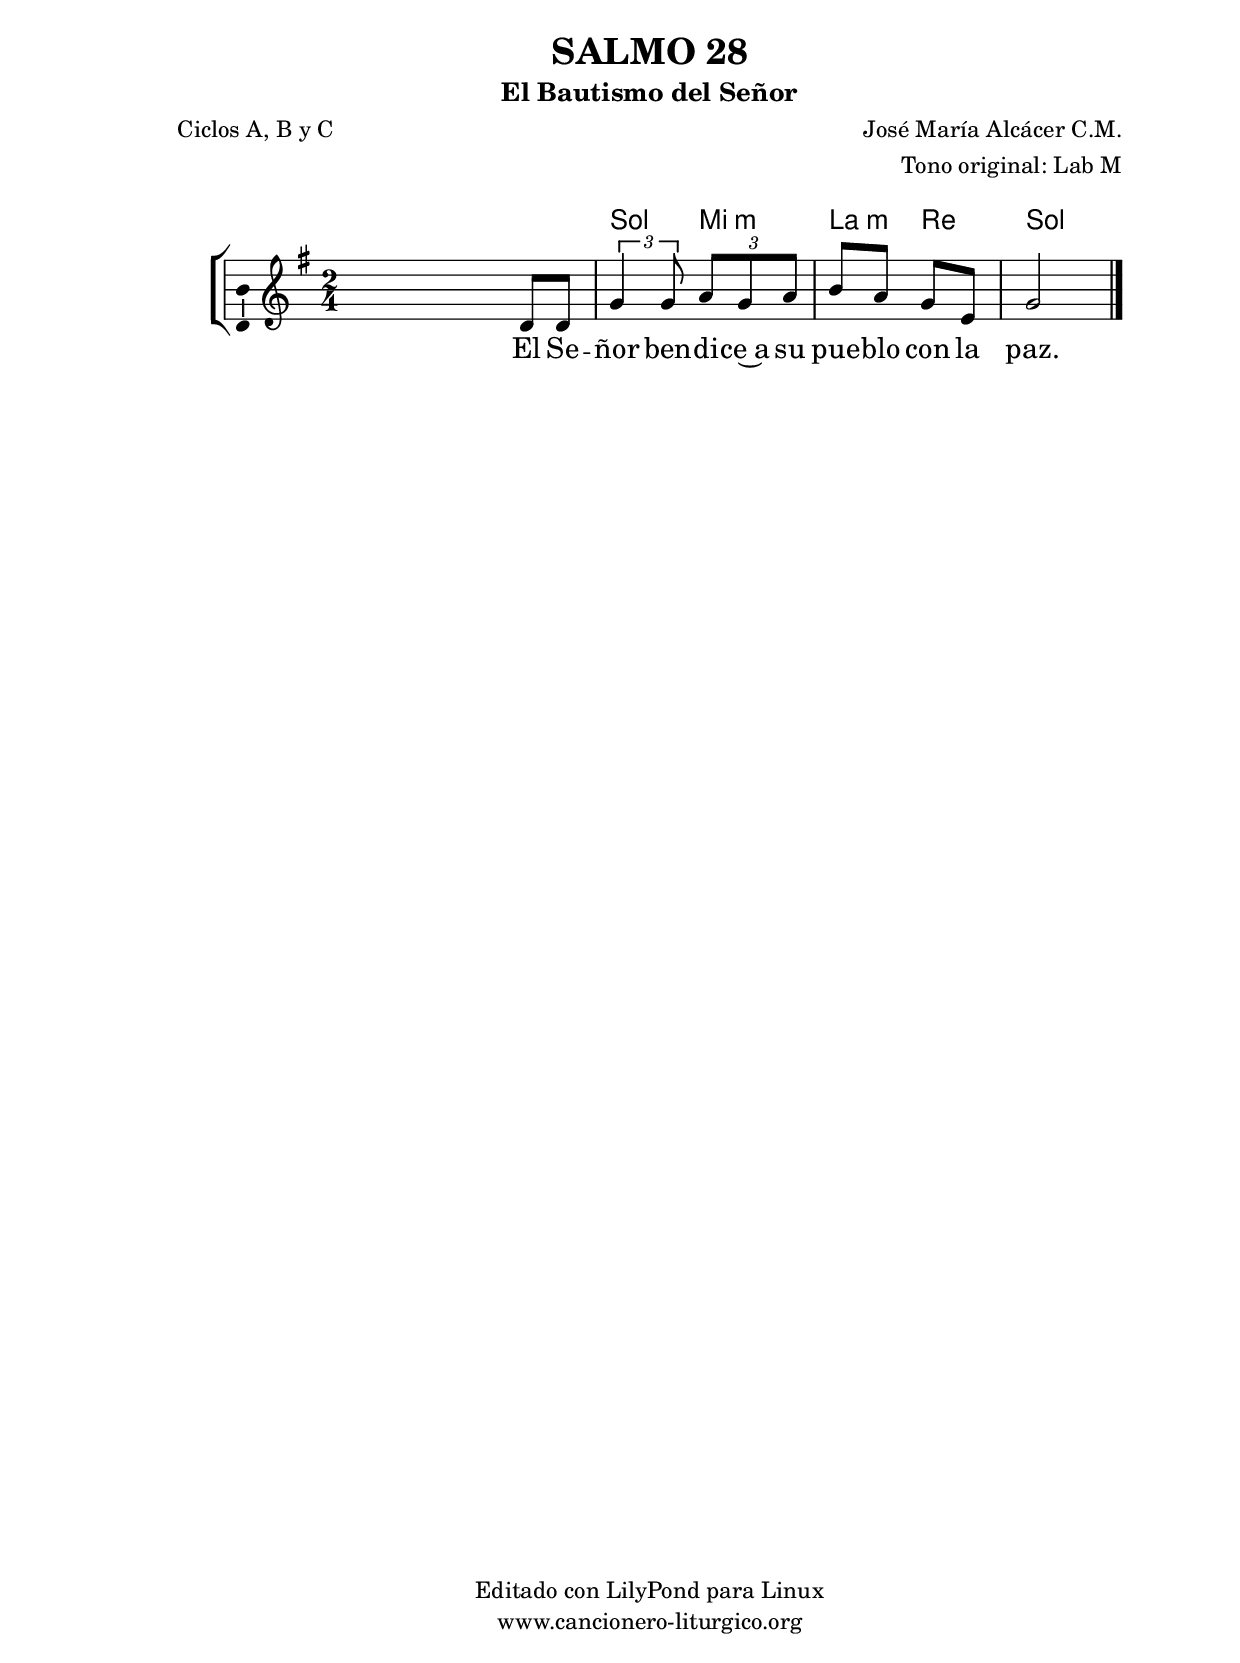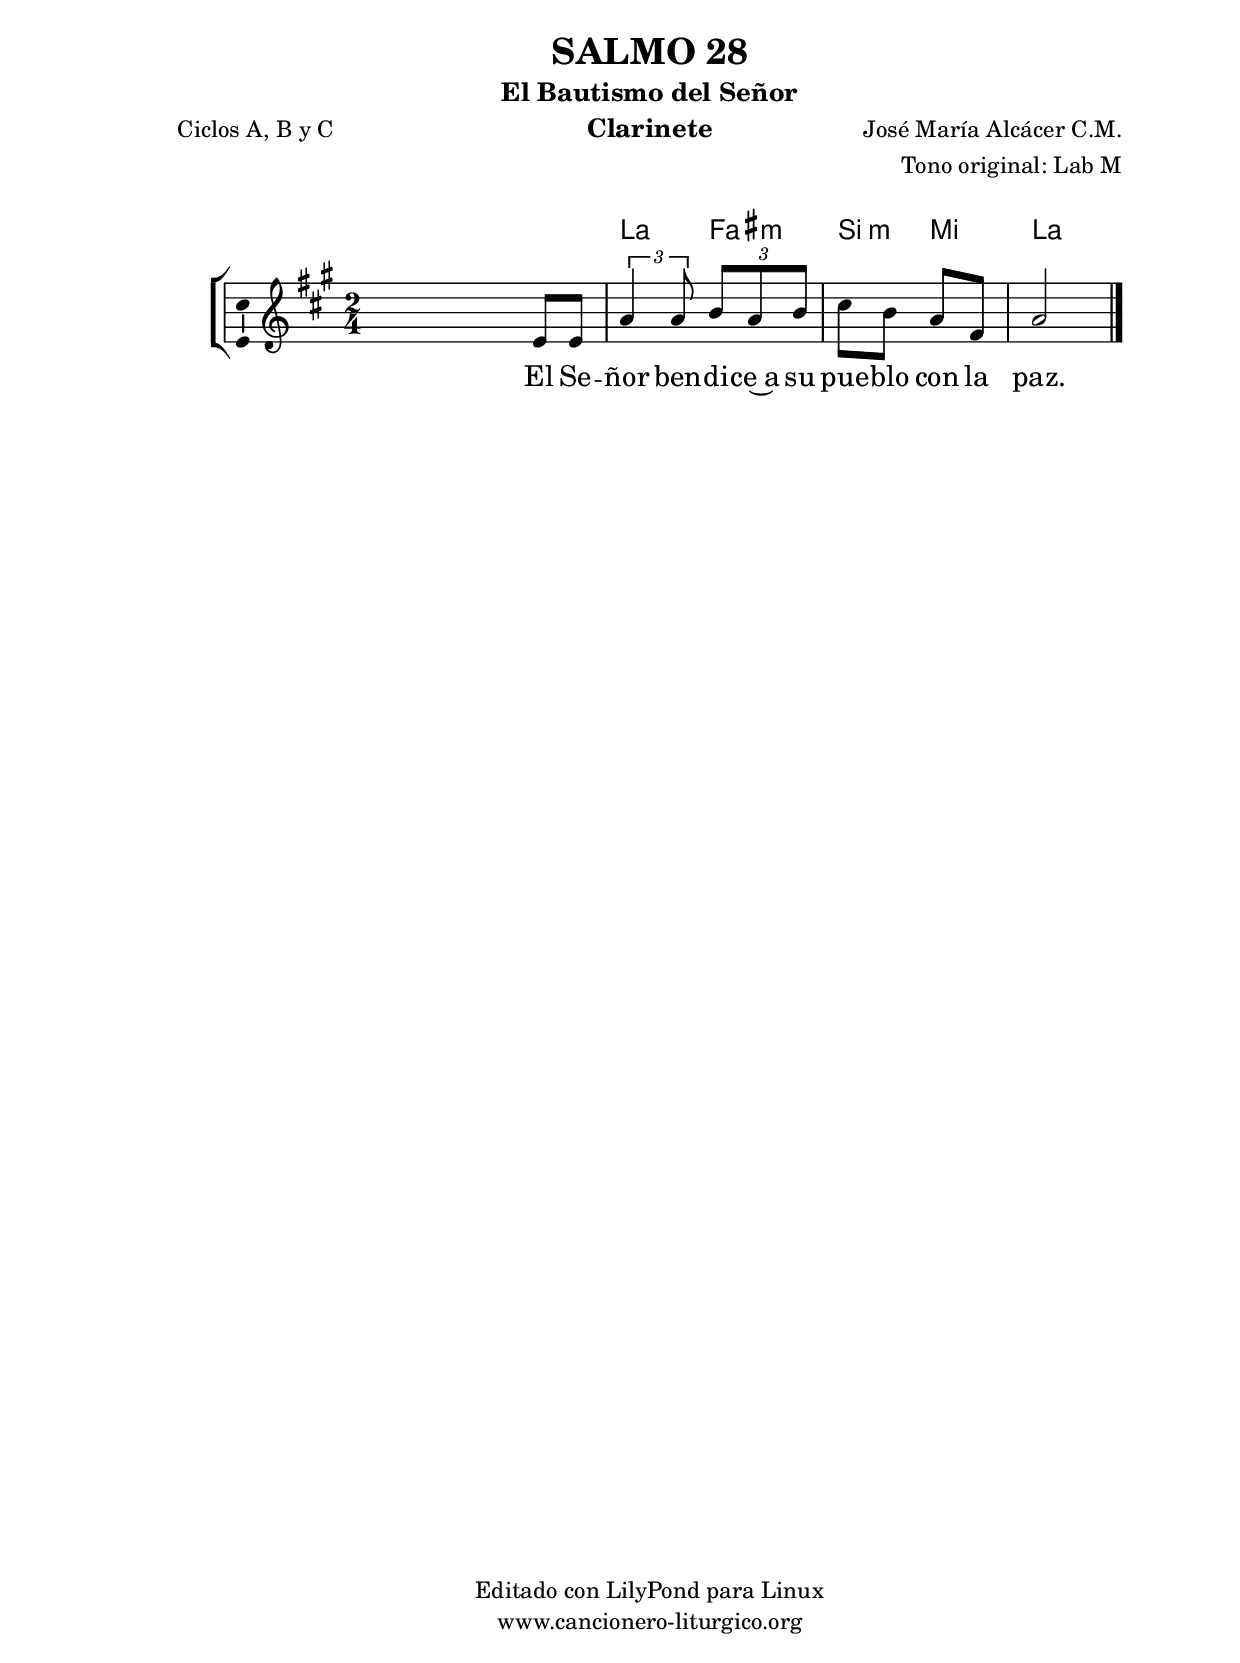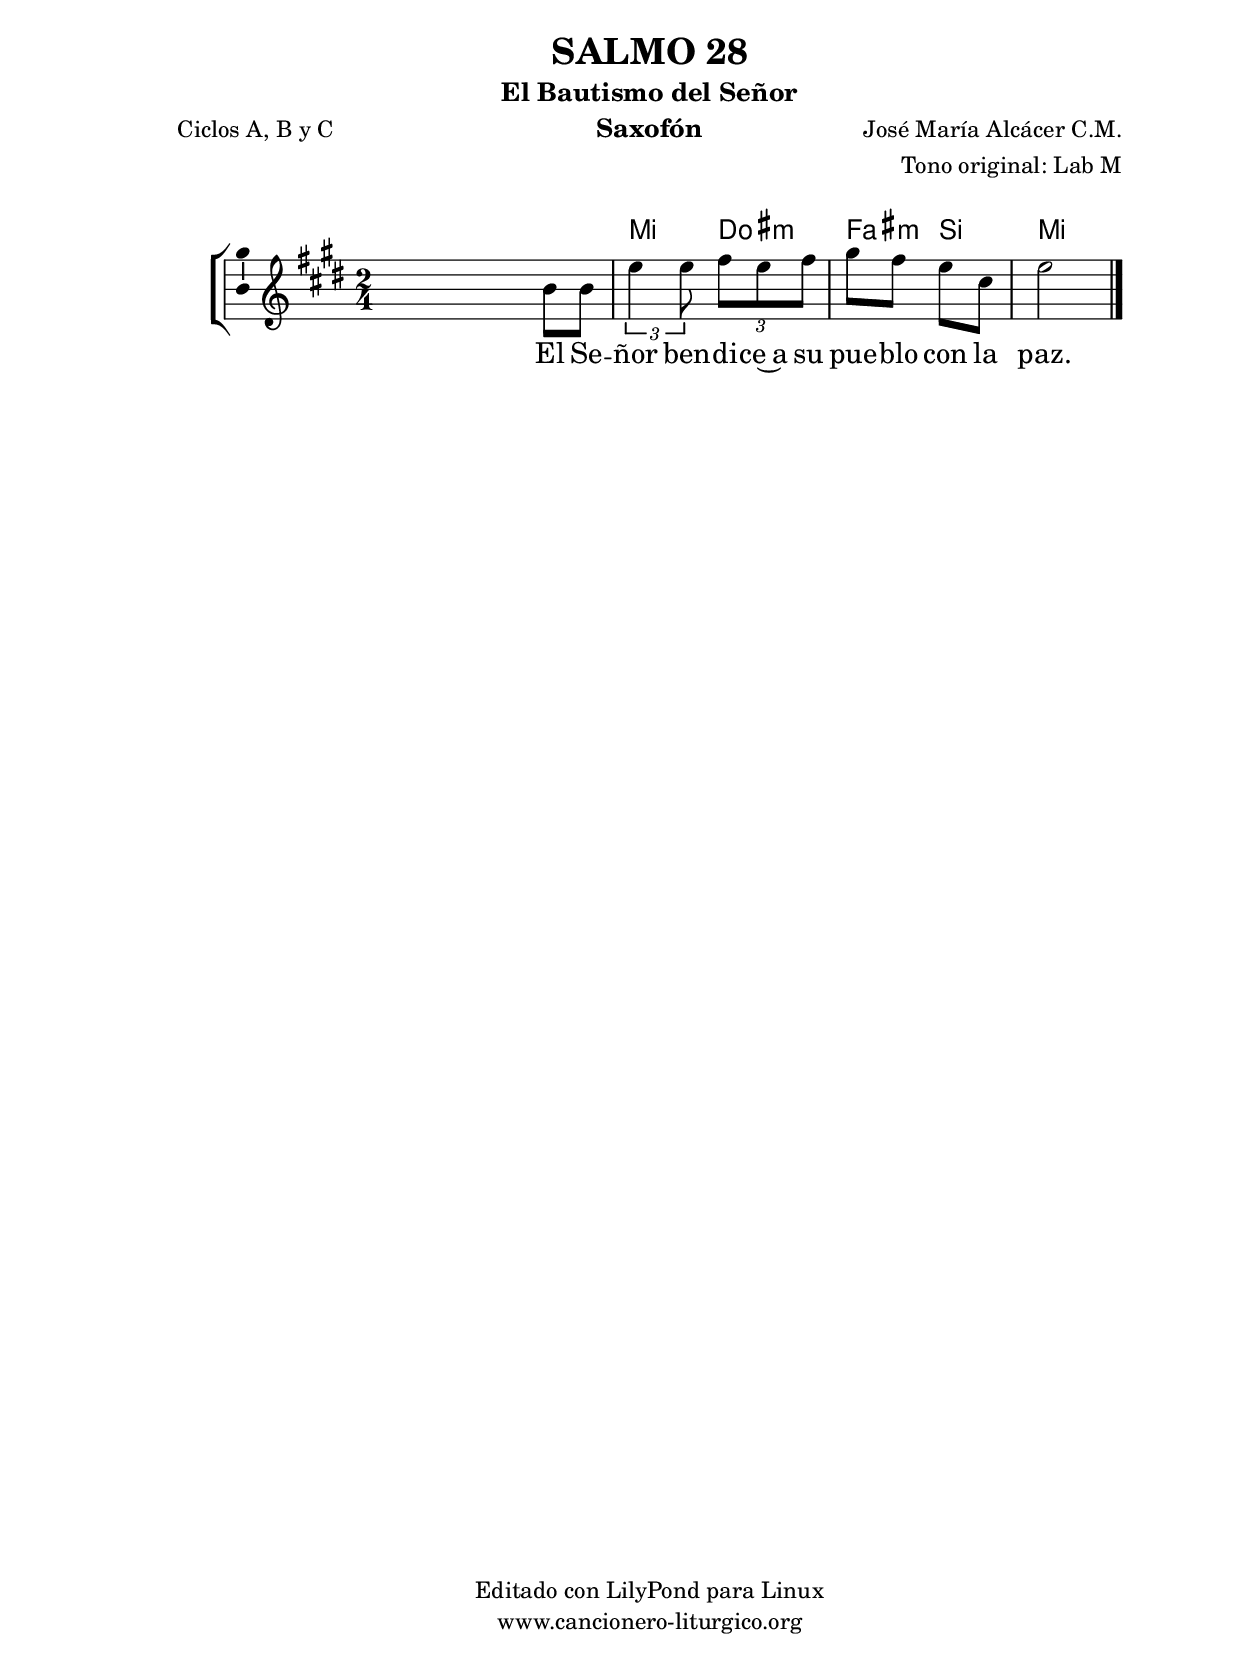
%
%para convertir .midi en .wav:
%timidity filename.midi -Ow -o finename.wav
%
%
%Para convertir de .wav a .mp3:
%lame -h -m j filename.wav
%
%
%para escuchar el midi:
%timidity nombrefichero.midi
%


%versión de lilypond para la que se ha escrito esta partitura:
\version "2.16.0"

	%Tamaño papel
	#(set-default-paper-size "a4")
	%Tamaño partitura
	#(set-global-staff-size 20)
	%No responde al pulsar sobre una nota
	#(ly:set-option 'point-and-click #f)

%parámetros del encabezamiento:
\header {
	title = "SALMO 28"
	subtitle = "El Bautismo del Señor"
	composer = "José María Alcácer C.M."
	poet = "Ciclos A, B y C"
	meter = ""
	arranger = "Tono original: Lab M"
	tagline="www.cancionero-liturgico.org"
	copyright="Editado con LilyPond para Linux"
	tiempo = "Navidad"
	usos = "Salmo"
	letra = "El Señor bendice a su pueblo con la paz."
	}

%parámetros asociados al papel:
\paper  {
	oddHeaderMarkup = \markup {\fill-line { \on-the-fly #not-first-page \fromproperty #'header:title \on-the-fly #not-first-page \fromproperty #'header:composer }}
	evenHeaderMarkup = \markup {\fill-line { \fromproperty #'header:composer \fromproperty #'header:title }}
	#(set-paper-size "a4")
	print-page-number = ##f
	first-page-number = 1
	print-first-page-number = ##f
%	head-separation = 3.0 \cm
	top-margin = 2.0 \cm
	bottom-margin = 0.5\cm
%%%	bottom-margin = -1.0\cm
	left-margin = 3.0 \cm
	line-width = 16.0 \cm 
	indent = 8\mm
	interscoreline = 2.\mm
	between-system-space = 15\mm
%	para que las partituras no llenen la hoja:
	ragged-bottom = ##t
%	idem para la última hoja:
	ragged-last-bottom = ##f
%	para que las partituras llenen el ancho del papel:
	ragged-last = ##f
	after-title-space = 2.5 \cm
%page-count=1
%system-count=8

	%Flexible Vertical Spacing
%	markup-markup-spacing =
%	#'((basic-distance . 15) (minimum-distance . 15) (padding . 3))
	markup-system-spacing =
	#'((basic-distance . 15) (minimum-distance . 15) (padding . 3))
	system-system-spacing =
	#'((basic-distance . 15) (minimum-distance . 15) (padding . 3))
	score-system-spacing =
	#'((basic-distance . 15) (minimum-distance . 15) (padding . 5))
%	top-system-spacing = % header
%	#'((basic-distance . 8) (minimum-distance . 0) (padding . 3))
%	top-markup-spacing =
%	#'((basic-distance . 20) (minimum-distance . 20) (padding . 3))
	last-bottom-spacing = % footer
	#'((basic-distance . 5) (minimum-distance . 5) (padding . 3))
%	score-markup-spacing =
%	#'((basic-distance . 16) (minimum-distance . 13) (padding . 3))

	}


%parámetros que afectan a toda la partitura:
global =  {
	%clave de sol (G):
	\clef G
	%armadura:
	\transpose aes g
	\key aes \major
	\tempo 4=60
	\set Score.tempoHideNote = ##t
	}


acordes = {
	\italianChords
	\chordmode {
	\transpose aes g
{

s2
aes4 f:m bes:m ees aes2

	}
	}
}

melodia = 
	\transpose aes g
{
	\relative c'{

\time 2/4
s4 ees8 ees
\times 2/3 {aes4 aes8} \times 2/3 {bes8 aes bes}
c8 bes aes f
aes2

	\bar "|."
	}
	}


texto = \lyricmode {
El Se -- ñor ben -- di -- ce~a su pue -- blo con la paz.
	}


acordesStaff = \context ChordNames = acordesStaff <<
	\set chordChanges = ##t
	\acordes
	>>


vozStaff = \context Voice = vozStaff
\with {\consists "Ambitus_engraver"}
<<
%	\set Staff.instrumentName = ""
%	\set Staff.shortInstrumentName = ""
%	\set Staff.midiInstrument = #"clarinet"
%	\set Staff.midiInstrument = #"cello"
%	\set Staff.midiInstrument = #"flute"
	\set Staff.midiInstrument = #"electric guitar (jazz)"
%	\set Staff.midiInstrument = #"english horn"
%	\set Staff.midiInstrument = #"violin"
%	\set Staff.midiInstrument = #"glockenspiel"
	\set Staff.midiMinimumVolume = #0.7
	\set Staff.midiMaximumVolume = #0.9
	\global
	\melodia
	>>


textoStaff = \context Lyrics = textoStaff <<
	\lyricsto vozStaff \texto
	>>

\book {
	\score {
		\context ChoirStaff {
			\override StaffGroup.SystemStartBracket #'collapse-height = #1
			\override Score.SystemStartBar #'collapse-height = #1
			<<
			\acordesStaff
			\vozStaff
			\textoStaff
			>>
			}
		\layout {
	    		\context {
				\Lyrics
				\override LyricText #'font-size = #2
				}
	   		 \context {
				\Score
				%fontSize = #3
				\override StaffSymbol #'staff-space = #(magstep +3)
				%\override Beam #'thickness = #0.55
				%\override SpacingSpanner #'spacing-increment = #1.0
				%\override Slur #'height-limit = #1.5
				}
			}
		}
	\score {
		\unfoldRepeats
		\context ChoirStaff {
			<<
			\acordesStaff
			\vozStaff
			>>
			}
		\midi {
	  		\context {
	  			\Score
				tempoWholesPerMinute = #(ly:make-moment 70 4)
				}
			}
		}
	}

%Partitura para clarinete
#(define output-suffix "C")
\book {
	\header{
		instrument = "Clarinete"
		}
	\score {
		\context ChoirStaff {
			\override StaffGroup.SystemStartBracket #'collapse-height = #1
			\override Score.SystemStartBar #'collapse-height = #1
\transpose c d
			<<
			\acordesStaff
			\vozStaff
			\textoStaff
			>>
			}
		\layout {
	    		\context {
				\Lyrics
				\override LyricText #'font-size = #2
				}
	   		 \context {
				\Score
				%fontSize = #3
				\override StaffSymbol #'staff-space = #(magstep +3)
				%\override Beam #'thickness = #0.55
				%\override SpacingSpanner #'spacing-increment = #1.0
				%\override Slur #'height-limit = #1.5
				}
			}
		}
	}

%Partitura para saxofón
#(define output-suffix "S")
\book {
	\header{
		instrument = "Saxofón"
		}
	\score {
		\context ChoirStaff {
			\override StaffGroup.SystemStartBracket #'collapse-height = #1
			\override Score.SystemStartBar #'collapse-height = #1
\transpose c a
			<<
			\acordesStaff
			\vozStaff
			\textoStaff
			>>
			}
		\layout {
	    		\context {
				\Lyrics
				\override LyricText #'font-size = #2
				}
	   		 \context {
				\Score
				%fontSize = #3
				\override StaffSymbol #'staff-space = #(magstep +3)
				%\override Beam #'thickness = #0.55
				%\override SpacingSpanner #'spacing-increment = #1.0
				%\override Slur #'height-limit = #1.5
				}
			}
		}
	}

